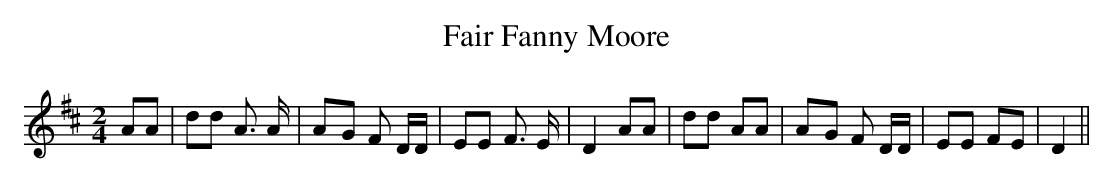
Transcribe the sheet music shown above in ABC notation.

X:1
T:Fair Fanny Moore
M:2/4
L:1/8
K:D
 AA| dd A3/2 A/2|A-G F D/2D/2| EE F3/2 E/2| D2 AA| dd AA|A-G F D/2D/2|\
 EE FE| D2||
